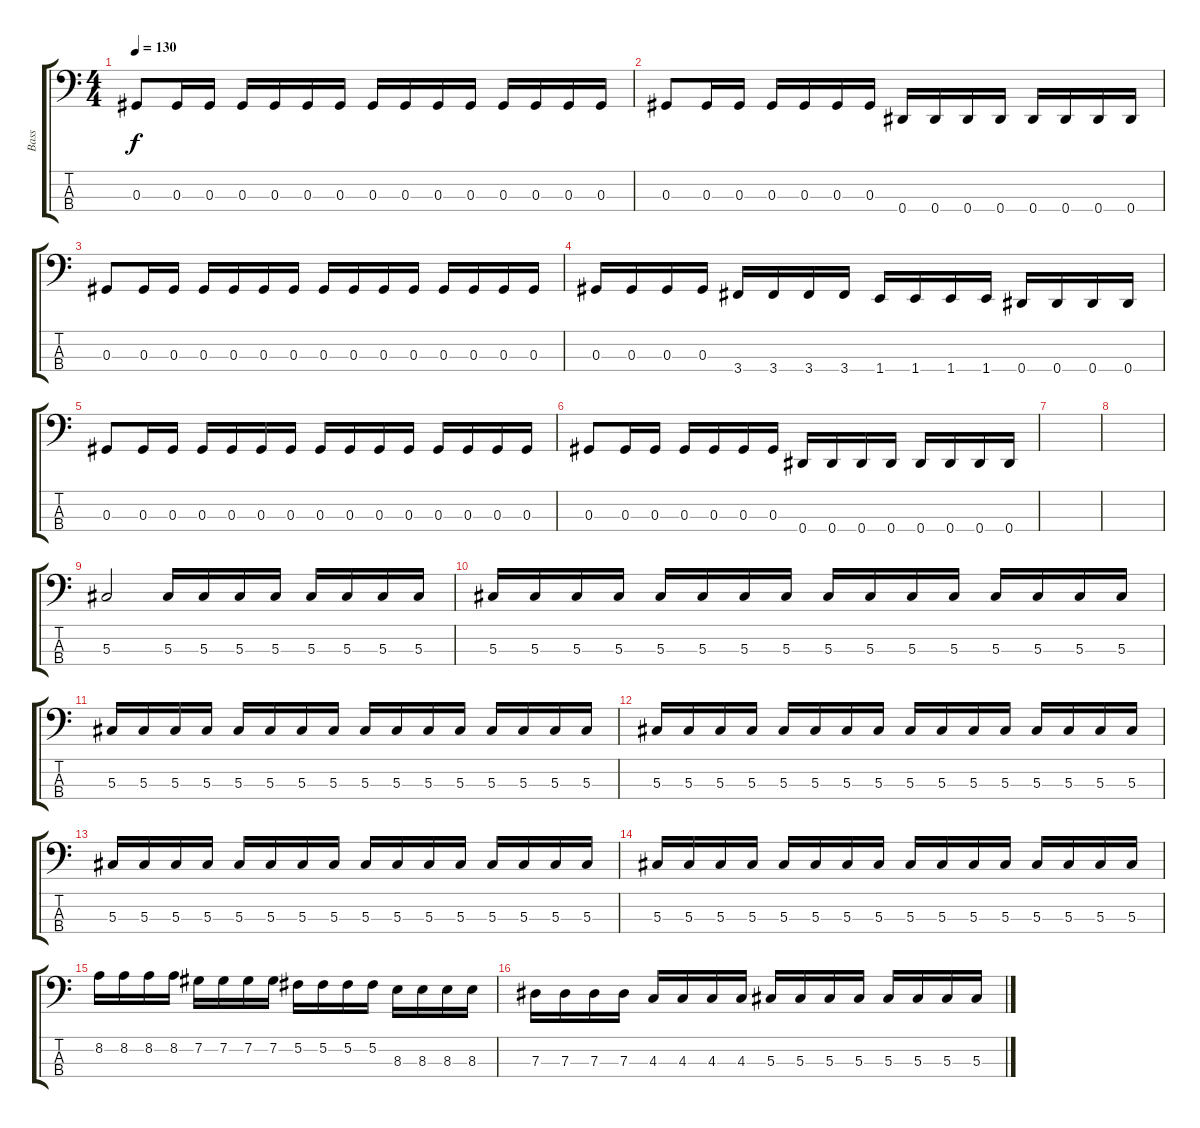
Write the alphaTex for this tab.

\track ("Bass" "Bass") {instrument electricbassfinger}
\staff {score tabs}
\tuning (Gb2 Db2 Ab1 Eb1) {hide}
\ts (4 4)
\tempo 130
\clef f4
\ks c
0.3.8{dy f} 0.3.16 0.3.16 0.3.16 0.3.16 0.3.16 0.3.16 0.3.16 0.3.16 0.3.16 0.3.16 0.3.16 0.3.16 0.3.16 0.3.16 |
0.3.8 0.3.16 0.3.16 0.3.16 0.3.16 0.3.16 0.3.16 0.4.16 0.4.16 0.4.16 0.4.16 0.4.16 0.4.16 0.4.16 0.4.16 |
0.3.8 0.3.16 0.3.16 0.3.16 0.3.16 0.3.16 0.3.16 0.3.16 0.3.16 0.3.16 0.3.16 0.3.16 0.3.16 0.3.16 0.3.16 |
0.3.16 0.3.16 0.3.16 0.3.16 3.4.16 3.4.16 3.4.16 3.4.16 1.4.16 1.4.16 1.4.16 1.4.16 0.4.16 0.4.16 0.4.16 0.4.16 |
0.3.8 0.3.16 0.3.16 0.3.16 0.3.16 0.3.16 0.3.16 0.3.16 0.3.16 0.3.16 0.3.16 0.3.16 0.3.16 0.3.16 0.3.16 |
0.3.8 0.3.16 0.3.16 0.3.16 0.3.16 0.3.16 0.3.16 0.4.16 0.4.16 0.4.16 0.4.16 0.4.16 0.4.16 0.4.16 0.4.16 |
|
|
5.3.2 5.3.16 5.3.16 5.3.16 5.3.16 5.3.16 5.3.16 5.3.16 5.3.16 |
5.3.16 5.3.16 5.3.16 5.3.16 5.3.16 5.3.16 5.3.16 5.3.16 5.3.16 5.3.16 5.3.16 5.3.16 5.3.16 5.3.16 5.3.16 5.3.16 |
5.3.16 5.3.16 5.3.16 5.3.16 5.3.16 5.3.16 5.3.16 5.3.16 5.3.16 5.3.16 5.3.16 5.3.16 5.3.16 5.3.16 5.3.16 5.3.16 |
5.3.16 5.3.16 5.3.16 5.3.16 5.3.16 5.3.16 5.3.16 5.3.16 5.3.16 5.3.16 5.3.16 5.3.16 5.3.16 5.3.16 5.3.16 5.3.16 |
5.3.16 5.3.16 5.3.16 5.3.16 5.3.16 5.3.16 5.3.16 5.3.16 5.3.16 5.3.16 5.3.16 5.3.16 5.3.16 5.3.16 5.3.16 5.3.16 |
5.3.16 5.3.16 5.3.16 5.3.16 5.3.16 5.3.16 5.3.16 5.3.16 5.3.16 5.3.16 5.3.16 5.3.16 5.3.16 5.3.16 5.3.16 5.3.16 |
8.2.16 8.2.16 8.2.16 8.2.16 7.2.16 7.2.16 7.2.16 7.2.16 5.2.16 5.2.16 5.2.16 5.2.16 8.3.16 8.3.16 8.3.16 8.3.16 |
7.3.16 7.3.16 7.3.16 7.3.16 4.3.16 4.3.16 4.3.16 4.3.16 5.3.16 5.3.16 5.3.16 5.3.16 5.3.16 5.3.16 5.3.16 5.3.16
